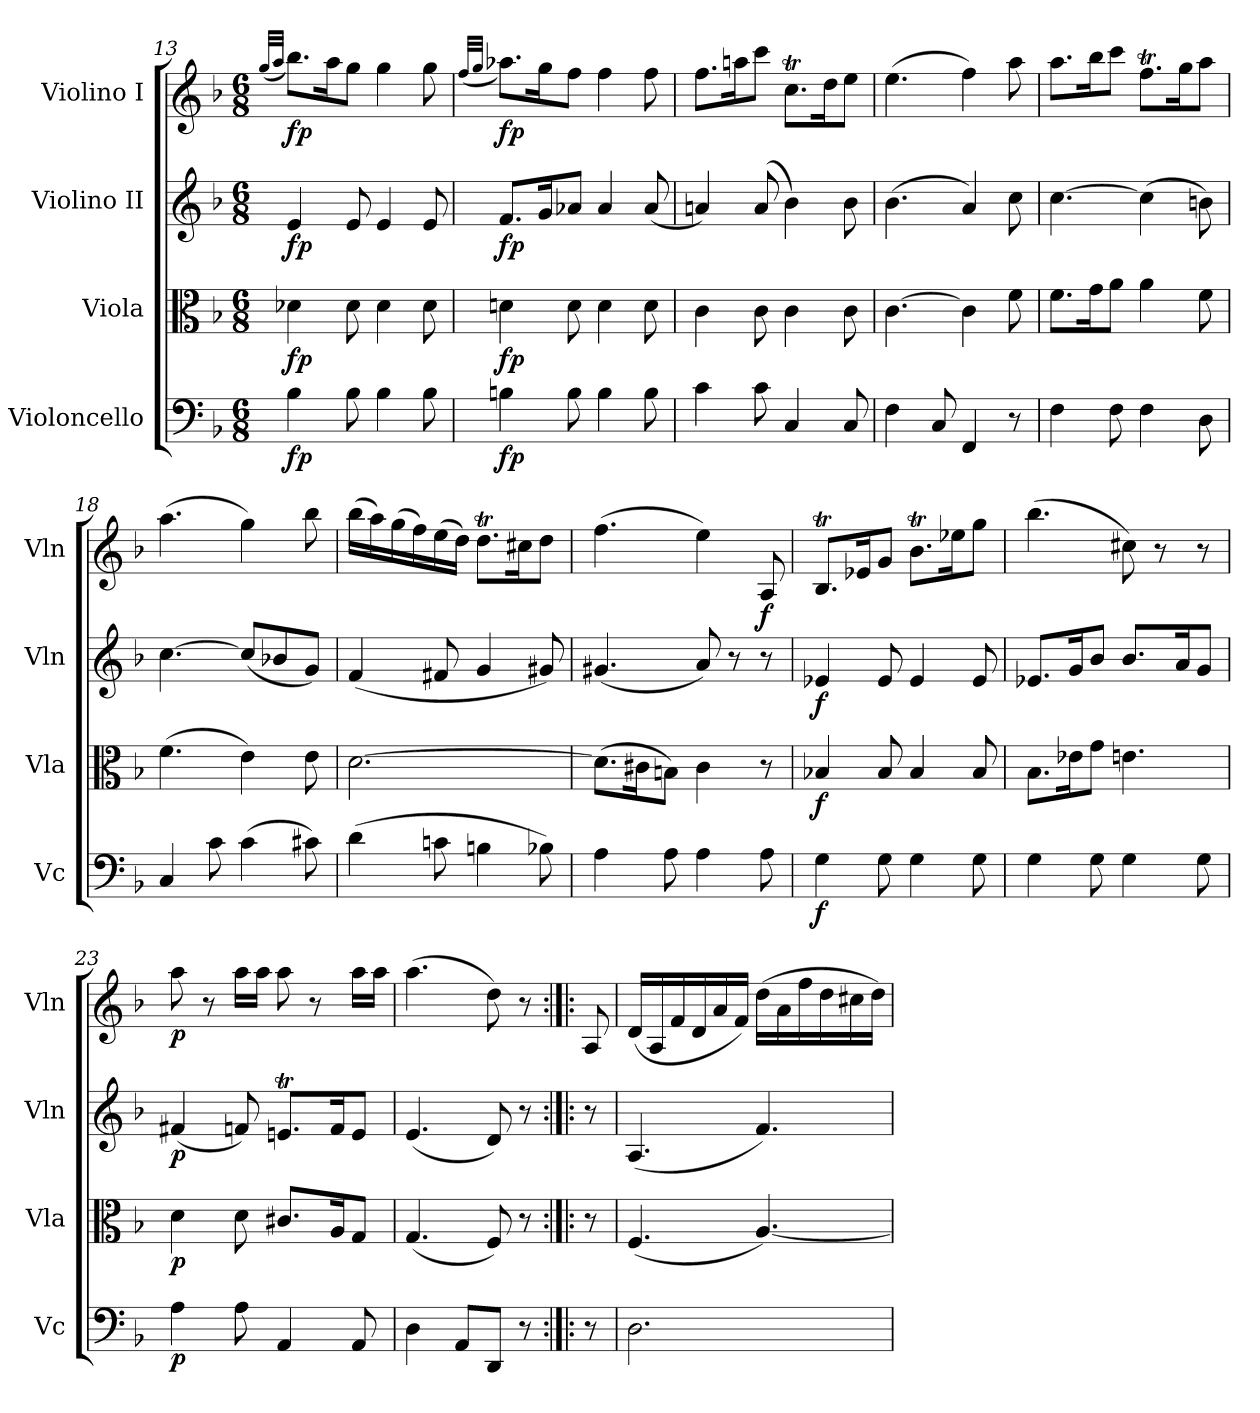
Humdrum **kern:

**kern	**dynam	**kern	**dynam	**kern	**dynam	**kern	**dynam
*part4	*part4	*part3	*part3	*part2	*part2	*part1	*part1
*staff4	*staff4	*staff3	*staff3	*staff2	*staff2	*staff1	*staff1
*I"Violoncello	*	*I"Viola	*	*I"Violino II	*	*I"Violino I	*
*I'Vc	*	*I'Vla	*	*I'Vln	*	*I'Vln	*
*clefF4	*	*clefC3	*	*clefG2	*	*clefG2	*
*k[b-]	*	*k[b-]	*	*k[b-]	*	*k[b-]	*
*d:	*	*d:	*	*d:	*	*d:	*
*M6/8	*	*M6/8	*	*M6/8	*	*M6/8	*
=13	=13	=13	=13	=13	=13	=13	=13
.	.	.	.	.	.	(<32qgg/LLL	.
.	.	.	.	.	.	32qaa/JJJ	.
4B-	fp	4d-X	fp	4e	fp	8.bb-L)	fp
.	.	.	.	.	.	16aak	.
8B-	.	8d-	.	8e	.	8ggJ	.
4B-	.	4d-	.	4e	.	4gg	.
8B-	.	8d-	.	8e	.	8gg	.
=14	=14	=14	=14	=14	=14	=14	=14
.	.	.	.	.	.	(<32qff/LLL	.
.	.	.	.	.	.	32qgg/JJJ	.
4Bn	fp	4dn	fp	8.fL	fp	8.aa-XL)	fp
.	.	.	.	16gk	.	16ggk	.
8B	.	8d	.	8a-XJ	.	8ffJ	.
4B	.	4d	.	4a-	.	4ff	.
8B	.	8d	.	(8a-	.	8ff	.
=15	=15	=15	=15	=15	=15	=15	=15
4c	.	4c	.	4an)	.	8.ffL	.
.	.	.	.	.	.	16aank	.
8c	.	8c	.	(8a	.	8cccJ	.
4C	.	4c	.	4b-)	.	8.ccTL	.
.	.	.	.	.	.	16ddk	.
8C	.	8c	.	8b-	.	8eeJ	.
=16	=16	=16	=16	=16	=16	=16	=16
4F	.	[4.c	.	(4.b-	.	(4.ee	.
8C	.	.	.	.	.	.	.
4FF	.	4c]	.	4a)	.	4ff)	.
8r	.	8f	.	8cc	.	8aa	.
=17	=17	=17	=17	=17	=17	=17	=17
4F	.	8.fL	.	[4.cc	.	8.aaL	.
.	.	16gk	.	.	.	16bb-k	.
8F	.	8aJ	.	.	.	8cccJ	.
4F	.	4a	.	(4cc]	.	8.ffTL	.
.	.	.	.	.	.	16ggk	.
8D	.	8f	.	8bn)	.	8aaJ	.
=18	=18	=18	=18	=18	=18	=18	=18
4C	.	(4.f	.	[4.cc	.	(4.aa	.
8c	.	.	.	.	.	.	.
(4c	.	4e)	.	(8ccL]	.	4gg)	.
.	.	.	.	8b-X	.	.	.
8c#X)	.	8e	.	8gJ)	.	8bb-	.
!!LO:LB:g=z
=19	=19	=19	=19	=19	=19	=19	=19
(4d	.	[2.d	.	(4f	.	(16bb-LL	.
.	.	.	.	.	.	16aa)	.
.	.	.	.	.	.	(16gg	.
.	.	.	.	.	.	16ff)	.
8cn	.	.	.	8f#X	.	(16ee	.
.	.	.	.	.	.	16ddJJ)	.
4Bn	.	.	.	4g	.	8.ddTL	.
.	.	.	.	.	.	16cc#Xk	.
8B-X)	.	.	.	8g#X)	.	8ddJ	.
=20	=20	=20	=20	=20	=20	=20	=20
4A	.	(8.dL]	.	(4.g#X	.	(4.ff	.
.	.	16c#Xk	.	.	.	.	.
8A	.	8BnJ)	.	.	.	.	.
4A	.	4c#	.	8a)	.	4ee)	.
.	.	.	.	8r	.	.	.
8A	.	8r	.	8r	.	8A	f
=21	=21	=21	=21	=21	=21	=21	=21
4G	f	4B-X	f	4e-X	f	8.B-TL	.
.	.	.	.	.	.	16e-Xk	.
8G	.	8B-	.	8e-	.	8gJ	.
4G	.	4B-	.	4e-	.	8.b-TL	.
.	.	.	.	.	.	16ee-Xk	.
8G	.	8B-	.	8e-	.	8ggJ	.
=22	=22	=22	=22	=22	=22	=22	=22
4G	.	8.B-L	.	8.e-XL	.	(4.bb-	.
.	.	16e-Xk	.	16gk	.	.	.
8G	.	8gJ	.	8b-J	.	.	.
4G	.	4.en	.	8.b-L	.	8cc#X)	.
.	.	.	.	.	.	8r	.
.	.	.	.	16ak	.	.	.
8G	.	.	.	8gJ	.	8r	.
=23	=23	=23	=23	=23	=23	=23	=23
4A	p	4d	p	(4f#X	p	8aa	p
.	.	.	.	.	.	8r	.
8A	.	8d	.	8fn)	.	16aaLL	.
.	.	.	.	.	.	16aaJJ	.
4AA	.	8.c#XL	.	8.entL	.	8aa	.
.	.	.	.	.	.	8r	.
.	.	16Ak	.	16fk	.	.	.
8AA	.	8GJ	.	8eJ	.	16aaLL	.
.	.	.	.	.	.	16aaJJ	.
=24a	=24a	=24a	=24a	=24a	=24a	=24a	=24a
4D	.	(4.G	.	(4.e	.	(4.aa	.
8AA/L	.	.	.	.	.	.	.
8DD/J	.	8F)	.	8d)	.	8dd)	.
8r	.	8r	.	8r	.	8r	.
=24b:|!|:	=24b:|!|:	=24b:|!|:	=24b:|!|:	=24b:|!|:	=24b:|!|:	=24b:|!|:	=24b:|!|:
8r	.	8r	.	8r	.	8A	.
=25	=25	=25	=25	=25	=25	=25	=25
2.D	.	(4.F	.	(4.A	.	(16dLL	.
.	.	.	.	.	.	16A	.
.	.	.	.	.	.	16f	.
.	.	.	.	.	.	16d	.
.	.	.	.	.	.	16a	.
.	.	.	.	.	.	16fJJ)	.
.	.	[4.A)	.	4.f)	.	(16ddLL	.
.	.	.	.	.	.	16a	.
.	.	.	.	.	.	16ff	.
.	.	.	.	.	.	16dd	.
.	.	.	.	.	.	16cc#X	.
.	.	.	.	.	.	16ddJJ)	.
=	=	=	=	=	=	=	=
*-	*-	*-	*-	*-	*-	*-	*-
